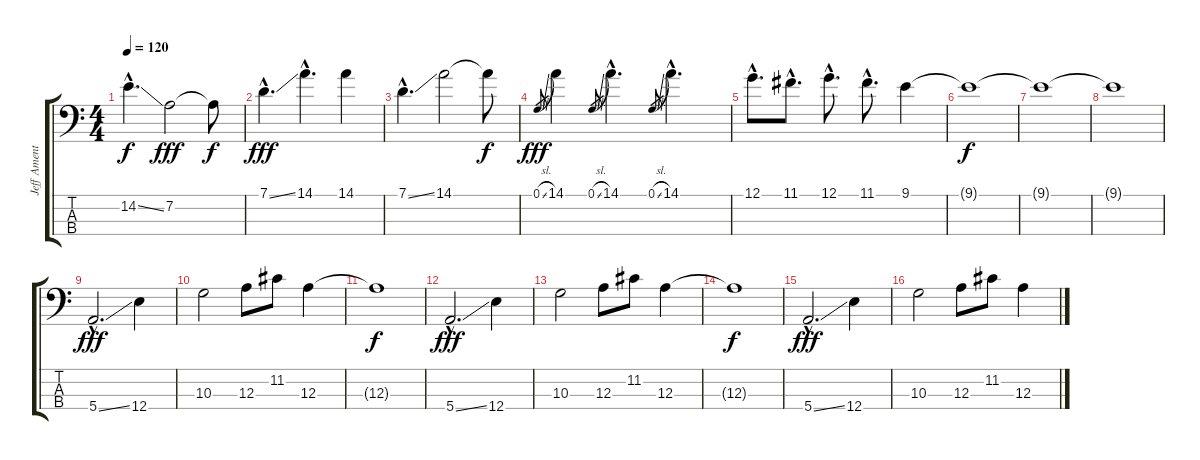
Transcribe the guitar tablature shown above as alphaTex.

\track ("Jeff Ament" "Jeff Ament") {instrument electricbassfinger}
\staff {score tabs}
\tuning (G2 D2 A1 E1) {hide}
\ts (4 4)
\tempo 120
\clef f4
\ks c
14.2{ss hac}.4{d dy f} 7.2.2{dy fff} 7.2{t}.8{dy f} |
7.1{ss hac}.4{d dy fff} 14.1{hac}.4{d} 14.1.4 |
7.1{ss hac}.4{d} 14.1.2 14.1{t}.8{dy f} |
0.1{sl}.8{gr dy fff} 14.1.4 0.1{sl}.8{gr} 14.1{hac}.4{d} 0.1{sl}.8{gr} 14.1{hac}.4{d} |
12.1{hac}.8{d} 11.1{hac}.8{d} 12.1{hac}.8{d} 11.1{hac}.8{d} 9.1.4 |
9.1{t}.1{dy f} |
9.1{t}.1 |
9.1{t}.1 |
5.4{ss hac}.2{d dy fff} 12.4.4 |
10.3.2 12.3.8 11.2.8 12.3.4 |
12.3{t}.1{dy f} |
5.4{ss hac}.2{d dy fff} 12.4.4 |
10.3.2 12.3.8 11.2.8 12.3.4 |
12.3{t}.1{dy f} |
5.4{ss hac}.2{d dy fff} 12.4.4 |
10.3.2 12.3.8 11.2.8 12.3.4
